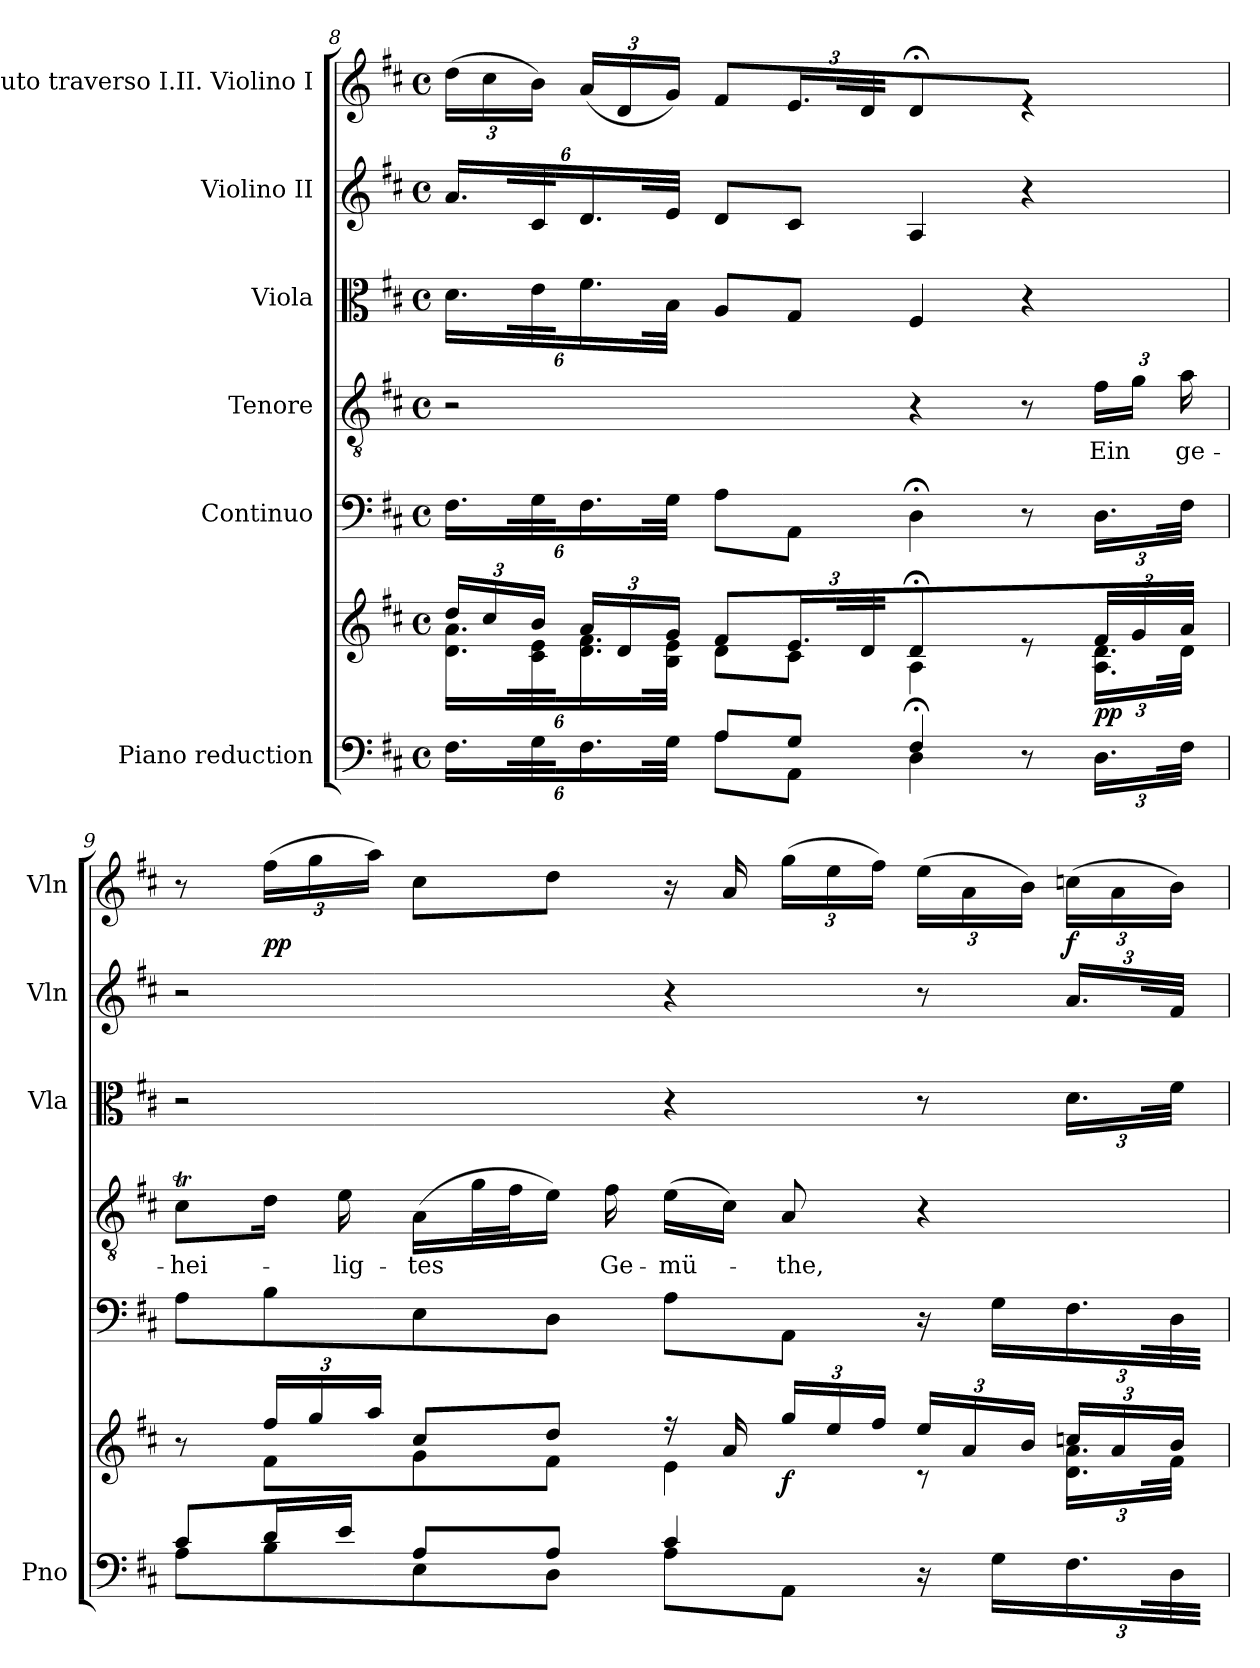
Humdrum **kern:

**kern	**kern	**dynam	**kern	**kern	**text	**kern	**kern	**kern	**dynam
*part6	*part6	*part6	*part5	*part4	*part4	*part3	*part2	*part1	*part1
*staff7	*staff6	*staff6/7	*staff5	*staff4	*staff4	*staff3	*staff2	*staff1	*staff1
*I"Piano reduction	*	*	*I"Continuo	*I"Tenore	*	*I"Viola	*I"Violino II	*I"Flauto traverso I.II. Violino I	*
*I'Pno	*	*	*	*	*	*I'Vla	*I'Vln	*I'Vln	*
*clefF4	*clefG2	*	*clefF4	*clefGv2	*	*clefC3	*clefG2	*clefG2	*
*k[f#c#]	*k[f#c#]	*	*k[f#c#]	*k[f#c#]	*	*k[f#c#]	*k[f#c#]	*k[f#c#]	*
*M4/4	*M4/4	*	*M4/4	*M4/4	*	*M4/4	*M4/4	*M4/4	*
*met(c)	*met(c)	*	*met(c)	*met(c)	*	*met(c)	*met(c)	*met(c)	*
=8	=8	=8	=8	=8	=8	=8	=8	=8	=8
*^	*	*	*	*	*	*	*	*	*
*	*Xbrackettup	*Xbrackettup	*	*Xbrackettup	*	*	*Xbrackettup	*Xbrackettup	*Xbrackettup	*
*	*	*^	*	*	*	*	*	*	*	*
4ryy	24.F#\LL	24dd/LL	24.d\ 24.a\LL	.	24.F#\LL	2r	.	24.d\LL	24.a/LL	(>24dd\LL	.
.	.	24cc#/	.	.	.	.	.	.	.	24cc#\	.
.	48reeeyy	.	48raayy	.	48rffyy	.	.	48ryy	48rDyy	.	.
.	48G\K	24b/JJ	48c#\ 48e\K	.	48G\K	.	.	48e\K	48c#/K	24b\JJ)	.
.	48rddyy	.	48raayy	.	48rgyy	.	.	48reyy	48rAyy	.	.
.	24.F#\	24a/LL	24.d\ 24.f#\	.	24.F#\	.	.	24.f#\	24.d/	(<24a/LL	.
.	.	24d/	.	.	.	.	.	.	.	24d/	.
.	48reeeyy	.	48rgggyy	.	48rffyy	.	.	48rgyy	48rAyy	.	.
.	48G\JJk	24g/JJ	48B\ 48e\JJk	.	48G\JJk	.	.	48B\JJk	48e/JJk	24g/JJ)	.
.	48ryy	.	48ryy	.	48ryy	.	.	48ryy	48ryy	.	.
8A/L	8A\L	8f#/L	8d\L	.	8A\L	.	.	8A/L	8d/L	8f#/L	.
8G/J	8AA\J	24.e/L	8c#\J	.	8AA\J	.	.	8G/J	8c#/J	24.e/L	.
.	.	48rAyy	.	.	.	.	.	.	.	48rcyy	.
.	.	48d/JJk	.	.	.	.	.	.	.	48d/JJk	.
.	.	48ryy	.	.	.	.	.	.	.	48ryy	.
4F#;/	4D\	4d;</	4A\	.	4D;<\	4r	.	4F#/	4A/	4d;</	.
8r	8ryy	8r	8ryy	.	8r	8r	.	4r	4r	4r	.
*	*	*	*	*	*	*Xbrackettup	*	*	*	*	*
!	!	!	!	!LO:DY:b	!	!	!LO:LY:b	!	!	!	!
8ryy	24.D\LL	24f#/LL	24.A\ 24.d\LL	pp	24.D\LL	24f#\LL	Ein	.	.	.	.
.	.	24g/	.	.	.	24g\JJ	.	.	.	.	.
.	48rddyy	.	48rgggyy	.	48rgyy	.	.	.	.	.	.
!	!	!	!	!	!	!	!LO:LY:b	!	!	!	!
.	48F#\JJk	24a/JJ	48d\JJk	.	48F#\JJk	24a\	ge-	.	.	.	.
.	48ryy	.	48ryy	.	48ryy	.	.	.	.	.	.
!!LO:PB:g=z
=9	=9	=9	=9	=9	=9	=9	=9	=9	=9	=9	=9
!	!	!	!	!	!	!	!LO:LY:b	!	!	!	!
8c#/L	8A\L	8r	8ryy	.	8A\L	8c#t\L	-hei-	2r	2r	8r	.
!	!	!	!	!	!	!	!	!	!	!	!LO:DY:b
16d/L	8B\	24ff#/LL	8f#\L	.	8B\	16d\Jk	.	.	.	(>24ff#\LL	pp
.	.	24gg/	.	.	.	.	.	.	.	24gg\	.
!	!	!	!	!	!	!	!LO:LY:b	!	!	!	!
16e/JJ	.	.	.	.	.	16e\	-lig-	.	.	.	.
.	.	24aa/JJ	.	.	.	.	.	.	.	24aa\JJ)	.
!	!	!	!	!	!	!	!LO:LY:b	!	!	!	!
8A/L	8E\	8cc#/L	8g\	.	8E\	(>16A\LL	-tes	.	.	8cc#\L	.
.	.	.	.	.	.	32g\L	.	.	.	.	.
.	.	.	.	.	.	32f#\J	.	.	.	.	.
8A/J	8D\J	8dd/J	8f#\J	.	8D\J	16e\JJ)	.	.	.	8dd\J	.
!	!	!	!	!	!	!	!LO:LY:b	!	!	!	!
.	.	.	.	.	.	16f#\	Ge-	.	.	.	.
!	!	!	!	!	!	!	!LO:LY:b	!	!	!	!
4c#/	8A\L	16r	4e\	.	8A\L	(>16e\LL	-mü-	4r	4r	16r	.
.	.	16a/	.	.	.	16c#\JJ)	.	.	.	16a/	.
!	!	!	!	!LO:DY:b	!	!	!LO:LY:b	!	!	!	!
.	8AA\J	24gg/LL	.	f	8AA\J	8A/	-the,	.	.	(>24gg\LL	.
.	.	24ee/	.	.	.	.	.	.	.	24ee\	.
.	.	24ff#/JJ	.	.	.	.	.	.	.	24ff#\JJ)	.
16r	16rFyy	24ee/LL	8r	.	16r	4r	.	8r	8r	(>24ee\LL	.
.	.	24a/	.	.	.	.	.	.	.	24a\	.
16ryy	16G\LL	.	.	.	16G\LL	.	.	.	.	.	.
.	.	24b/JJ	.	.	.	.	.	.	.	24b\JJ)	.
!	!	!	!	!	!	!	!	!	!	!	!LO:DY:b
8ryy	24.F#\	24ccn/LL	24.d\ 24.a\LL	.	24.F#\	.	.	24.d\LL	24.a/LL	(>24ccn\LL	f
.	.	24a/	.	.	.	.	.	.	.	24a\	.
.	48rddyy	.	48rcccyy	.	48rgyy	.	.	48raayy	48rBByy	.	.
.	48D\JJk	24b/JJ	48f#\JJk	.	48D\JJk	.	.	48f#\JJk	48f#/JJk	24b\JJ)	.
.	48ryy	.	48ryy	.	48ryy	.	.	48ryy	48ryy	.	.
*v	*v	*	*	*	*	*	*	*	*	*	*
*	*v	*v	*	*	*	*	*	*	*	*
=	=	=	=	=	=	=	=	=	=
*-	*-	*-	*-	*-	*-	*-	*-	*-	*-
